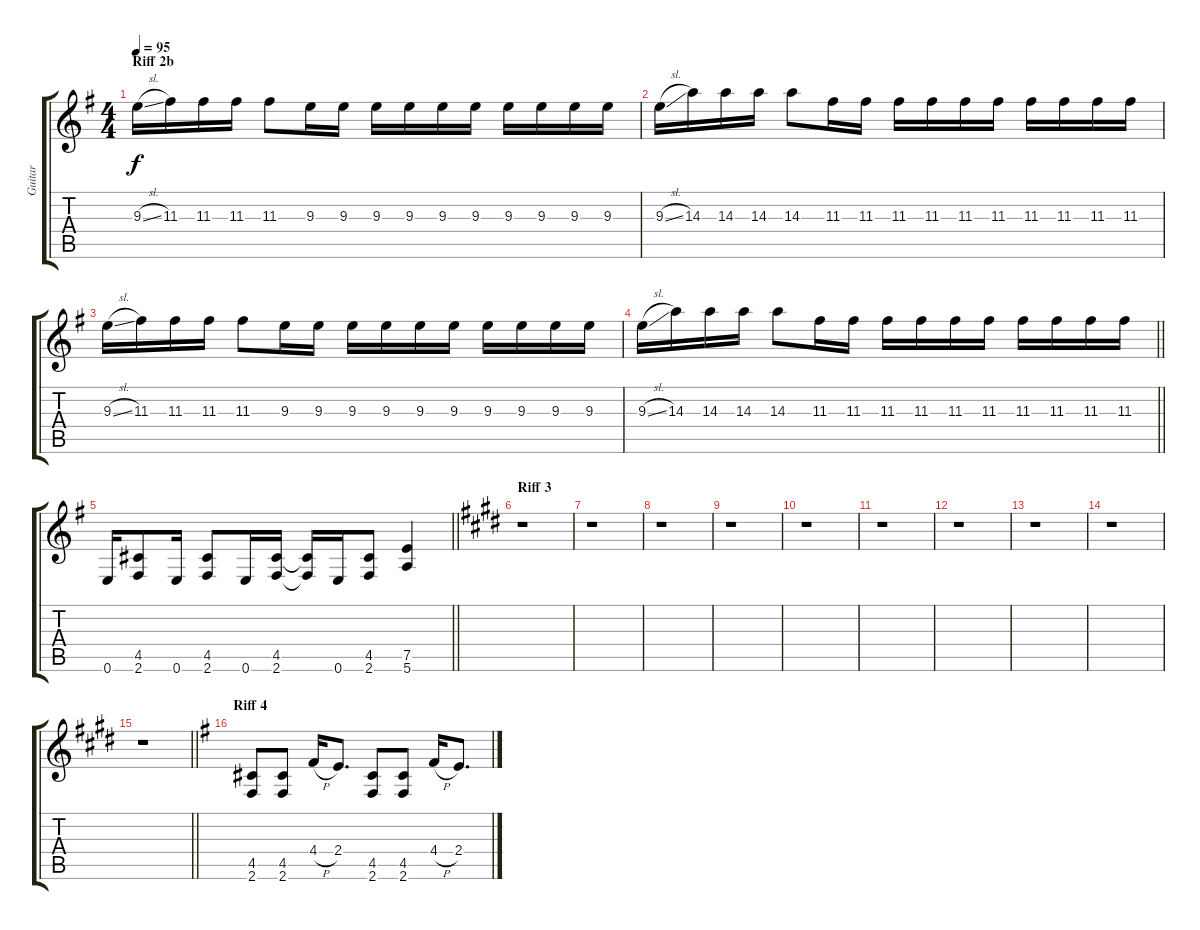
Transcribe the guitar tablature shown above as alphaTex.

\track ("Guitar" "Guitar") {instrument distortionguitar}
\staff {score tabs}
\tuning (E4 B3 G3 D3 A2 E2) {hide}
\ts (4 4)
\section ("" "Riff 2b")
\tempo 95
\clef g2
\ks eminor
9.3{sl}.16{dy f} 11.3.16 11.3.16 11.3.16 11.3.8 9.3.16 9.3.16 9.3.16 9.3.16 9.3.16 9.3.16 9.3.16 9.3.16 9.3.16 9.3.16 |
9.3{sl}.16 14.3.16 14.3.16 14.3.16 14.3.8 11.3.16 11.3.16 11.3.16 11.3.16 11.3.16 11.3.16 11.3.16 11.3.16 11.3.16 11.3.16 |
9.3{sl}.16 11.3.16 11.3.16 11.3.16 11.3.8 9.3.16 9.3.16 9.3.16 9.3.16 9.3.16 9.3.16 9.3.16 9.3.16 9.3.16 9.3.16 |
\barLineRight lightlight
9.3{sl}.16 14.3.16 14.3.16 14.3.16 14.3.8 11.3.16 11.3.16 11.3.16 11.3.16 11.3.16 11.3.16 11.3.16 11.3.16 11.3.16 11.3.16 |
\barLineRight lightlight
0.6.16 (4.5 2.6).8 0.6.16 (4.5 2.6).8 0.6.16 (4.5 2.6).16 (4.5{t} 2.6{t}).16 0.6.16 (4.5 2.6).8 (7.5 5.6).4 |
\section ("" "Riff 3")
\ks c#minor
r.1 |
r.1 |
r.1 |
r.1 |
r.1 |
r.1 |
r.1 |
r.1 |
r.1 |
\barLineRight lightlight
r.1 |
\section ("" "Riff 4")
\ks eminor
(4.5 2.6).8 (4.5 2.6).8 4.4{h}.16 2.4.8{d} (4.5 2.6).8 (4.5 2.6).8 4.4{h}.16 2.4.8{d}
